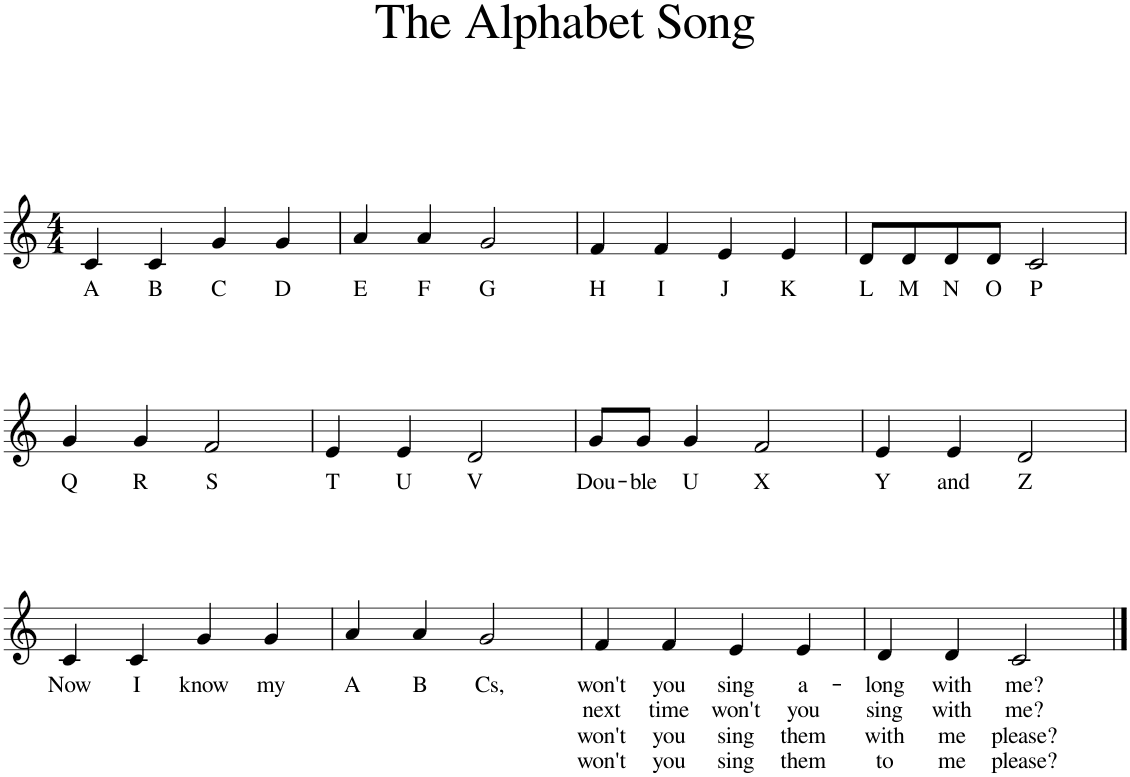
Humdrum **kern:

**kern	**text	**text	**text	**text
*part1	*part1	*part1	*part1	*part1
*staff1	*staff1	*staff1	*staff1	*staff1
*I"Piano	*	*	*	*
*I'Pno.	*	*	*	*
*clefG2	*	*	*	*
*k[]	*	*	*	*
*M4/4	*	*	*	*
=1	=1	=1	=1	=1
!	!LO:LY:b	!	!	!
4c/	A	.	.	.
!	!LO:LY:b	!	!	!
4c/	B	.	.	.
!	!LO:LY:b	!	!	!
4g/	C	.	.	.
!	!LO:LY:b	!	!	!
4g/	D	.	.	.
=2	=2	=2	=2	=2
!	!LO:LY:b	!	!	!
4a/	E	.	.	.
!	!LO:LY:b	!	!	!
4a/	F	.	.	.
!	!LO:LY:b	!	!	!
2g/	G	.	.	.
=3	=3	=3	=3	=3
!	!LO:LY:b	!	!	!
4f/	H	.	.	.
!	!LO:LY:b	!	!	!
4f/	I	.	.	.
!	!LO:LY:b	!	!	!
4e/	J	.	.	.
!	!LO:LY:b	!	!	!
4e/	K	.	.	.
=4	=4	=4	=4	=4
!	!LO:LY:b	!	!	!
8d/L	L	.	.	.
!	!LO:LY:b	!	!	!
8d/	M	.	.	.
!	!LO:LY:b	!	!	!
8d/	N	.	.	.
!	!LO:LY:b	!	!	!
8d/J	O	.	.	.
!	!LO:LY:b	!	!	!
2c/	P	.	.	.
!!LO:LB:g=z
=5	=5	=5	=5	=5
!	!LO:LY:b	!	!	!
4g/	Q	.	.	.
!	!LO:LY:b	!	!	!
4g/	R	.	.	.
!	!LO:LY:b	!	!	!
2f/	S	.	.	.
=6	=6	=6	=6	=6
!	!LO:LY:b	!	!	!
4e/	T	.	.	.
!	!LO:LY:b	!	!	!
4e/	U	.	.	.
!	!LO:LY:b	!	!	!
2d/	V	.	.	.
=7	=7	=7	=7	=7
!	!LO:LY:b	!	!	!
8g/L	Dou-	.	.	.
!	!LO:LY:b	!	!	!
8g/J	-ble	.	.	.
!	!LO:LY:b	!	!	!
4g/	U	.	.	.
!	!LO:LY:b	!	!	!
2f/	X	.	.	.
=8	=8	=8	=8	=8
!	!LO:LY:b	!	!	!
4e/	Y	.	.	.
!	!LO:LY:b	!	!	!
4e/	and	.	.	.
!	!LO:LY:b	!	!	!
2d/	Z	.	.	.
!!LO:LB:g=z
=9	=9	=9	=9	=9
!	!LO:LY:b	!	!	!
4c/	Now	.	.	.
!	!LO:LY:b	!	!	!
4c/	I	.	.	.
!	!LO:LY:b	!	!	!
4g/	know	.	.	.
!	!LO:LY:b	!	!	!
4g/	my	.	.	.
=10	=10	=10	=10	=10
!	!LO:LY:b	!	!	!
4a/	A	.	.	.
!	!LO:LY:b	!	!	!
4a/	B	.	.	.
!	!LO:LY:b	!	!	!
2g/	Cs,	.	.	.
=11	=11	=11	=11	=11
!	!LO:LY:b	!LO:LY:b	!LO:LY:b	!LO:LY:b
4f/	won't	next	won't	won't
!	!LO:LY:b	!LO:LY:b	!LO:LY:b	!LO:LY:b
4f/	you	time	you	you
!	!LO:LY:b	!LO:LY:b	!LO:LY:b	!LO:LY:b
4e/	sing	won't	sing	sing
!	!LO:LY:b	!LO:LY:b	!LO:LY:b	!LO:LY:b
4e/	a-	you	them	them
=12	=12	=12	=12	=12
!	!LO:LY:b	!LO:LY:b	!LO:LY:b	!LO:LY:b
4d/	-long	sing	with	to
!	!LO:LY:b	!LO:LY:b	!LO:LY:b	!LO:LY:b
4d/	with	with	me	me
!	!LO:LY:b	!LO:LY:b	!LO:LY:b	!LO:LY:b
2c/	me?	me?	please?	please?
==	==	==	==	==
*-	*-	*-	*-	*-
